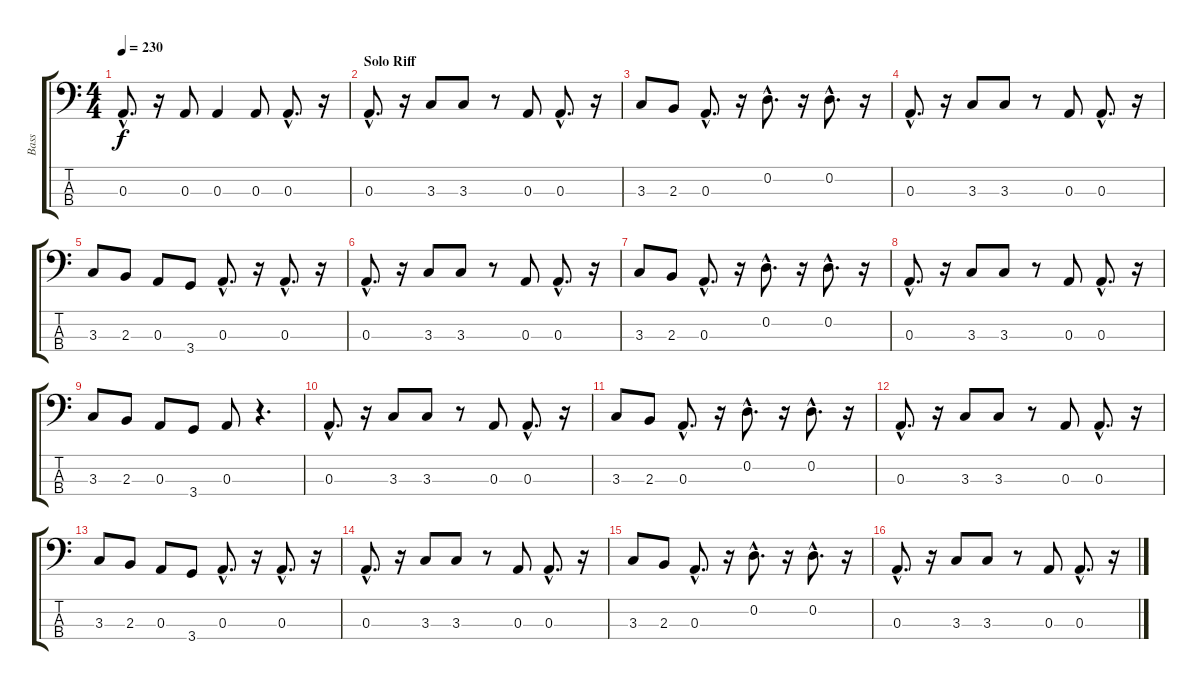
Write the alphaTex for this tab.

\track ("Bass" "Bass") {instrument fretlessbass}
\staff {score tabs}
\tuning (G2 D2 A1 E1) {hide}
\ts (4 4)
\tempo 230
\clef f4
\ks c
0.3{hac}.8{d dy f} r.16 0.3.8 0.3.4 0.3.8 0.3{hac}.8{d} r.16 |
\section ("" "Solo Riff")
0.3{hac}.8{d} r.16 3.3.8 3.3.8 r.8 0.3.8 0.3{hac}.8{d} r.16 |
3.3.8 2.3.8 0.3{hac}.8{d} r.16 0.2{hac}.8{d} r.16 0.2{hac}.8{d} r.16 |
0.3{hac}.8{d} r.16 3.3.8 3.3.8 r.8 0.3.8 0.3{hac}.8{d} r.16 |
3.3.8 2.3.8 0.3.8 3.4.8 0.3{hac}.8{d} r.16 0.3{hac}.8{d} r.16 |
0.3{hac}.8{d} r.16 3.3.8 3.3.8 r.8 0.3.8 0.3{hac}.8{d} r.16 |
3.3.8 2.3.8 0.3{hac}.8{d} r.16 0.2{hac}.8{d} r.16 0.2{hac}.8{d} r.16 |
0.3{hac}.8{d} r.16 3.3.8 3.3.8 r.8 0.3.8 0.3{hac}.8{d} r.16 |
3.3.8 2.3.8 0.3.8 3.4.8 0.3.8 r.4{d} |
0.3{hac}.8{d} r.16 3.3.8 3.3.8 r.8 0.3.8 0.3{hac}.8{d} r.16 |
3.3.8 2.3.8 0.3{hac}.8{d} r.16 0.2{hac}.8{d} r.16 0.2{hac}.8{d} r.16 |
0.3{hac}.8{d} r.16 3.3.8 3.3.8 r.8 0.3.8 0.3{hac}.8{d} r.16 |
3.3.8 2.3.8 0.3.8 3.4.8 0.3{hac}.8{d} r.16 0.3{hac}.8{d} r.16 |
0.3{hac}.8{d} r.16 3.3.8 3.3.8 r.8 0.3.8 0.3{hac}.8{d} r.16 |
3.3.8 2.3.8 0.3{hac}.8{d} r.16 0.2{hac}.8{d} r.16 0.2{hac}.8{d} r.16 |
0.3{hac}.8{d} r.16 3.3.8 3.3.8 r.8 0.3.8 0.3{hac}.8{d} r.16
